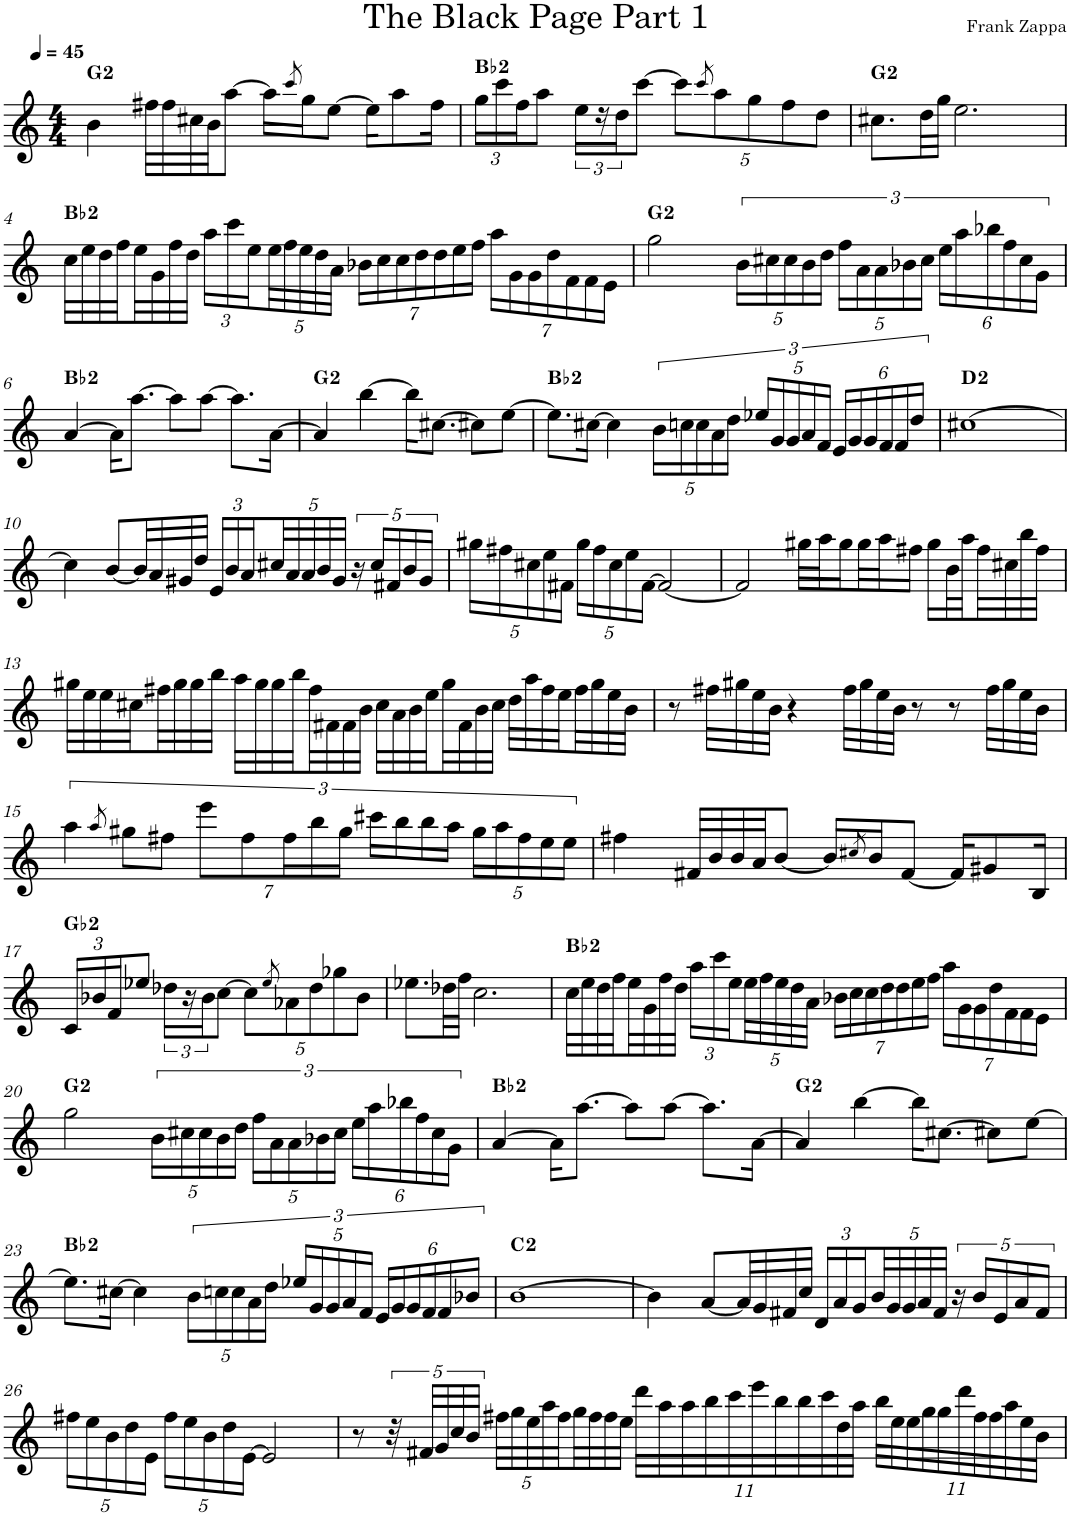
**kern	**harte
*part1	*part1
*staff1	*
*I"Piano	*
*I'Pno.	*
*clefG2	*
*k[]	*
*M4/4	*
*MM45	*
=1	=1
4b\	G:maj(2)
32ff#X\LLL	.
32ff#\	.
32cc#X\	.
32b\JJ	.
[8aa\J	.
16aa\LL]	.
8qccc/	.
16gg\J	.
[8ee\J	.
16ee\KL]	.
8aa\	.
16ff#\Jk	.
=2	=2
*Xbrackettup	*
24gg\LL	Bb:maj(2)
24ccc\	.
24ff\J	.
8aa\J	.
*brackettup	*
24ee\LL	.
24r	.
24dd\J	.
[8ccc\J	.
*Xbrackettup	*
10ccc\L]	.
8qccc/	.
10aa\	.
10gg\	.
10ff\	.
10dd\J	.
=3	=3
8.cc#X\L	G:maj(2)
32dd\LL	.
32gg\JJJ	.
2.ee\	.
!!LO:LB:g=z
=4	=4
32cc\LLL	Bb:maj(2)
32ee\	.
32dd\	.
32ff\	.
32ee\	.
32g\	.
32ff\	.
32dd\JJJ	.
24aa\LL	.
24ccc\	.
24ee\	.
40ee\L	.
40ff\	.
40ee\	.
40dd\	.
40a\JJJ	.
28b-X\LL	.
28cc\	.
28cc\	.
28dd\	.
28dd\	.
28ee\	.
28ff\JJ	.
28aa\LL	.
28g\	.
28g\	.
28dd\	.
28f\	.
28f\	.
28e\JJ	.
=5	=5
2gg\	G:maj(2)
*brackettup	*
30b\LL	.
30cc#X\	.
30cc#\	.
30b\	.
30dd\JJ	.
30ff\LL	.
30a\	.
30a\	.
30b-X\	.
30cc#\JJ	.
36ee\LL	.
36aa\	.
36bb-X\	.
36ff\	.
36cc#\	.
36g\JJ	.
!!LO:LB:g=z
=6	=6
[4a/	Bb:maj(2)
16a\KL]	.
[8.aa\J	.
8aa\L]	.
[8aa\J	.
8.aa\L]	.
[16a\Jk	.
=7	=7
4a/]	G:maj(2)
[4bb\	.
16bb\KL]	.
[8.cc#X\J	.
8cc#X\L]	.
[8ee\J	.
=8	=8
8.ee\L]	Bb:maj(2)
[16cc#X\Jk	.
4cc#\]	.
30b\LL	.
30ccn\	.
30cc\	.
30a\	.
30dd\JJ	.
30ee-X/LL	.
30g/	.
30g/	.
30a/	.
30f/JJ	.
36e/LL	.
36g/	.
36g/	.
36f/	.
36f/	.
36dd/JJ	.
=9	=9
[1cc#X	D:maj(2)
!!LO:LB:g=z
=10	=10
4cc#\]	.
[8b/L	.
32b/LL]	.
32a/	.
32g#X/	.
32dd/JJJ	.
*Xbrackettup	*
24e/LL	.
24b/	.
24a/	.
40cc#X/L	.
40a/	.
40a/	.
40b/	.
40g#/JJJ	.
*brackettup	*
20r	.
20cc#/LL	.
20f#X/	.
20b/	.
20g#/JJ	.
=11	=11
*Xbrackettup	*
20gg#X\LL	.
20ff#X\	.
20cc#X\	.
20ee\	.
20f#X\JJ	.
20gg#\LL	.
20ff#\	.
20cc#\	.
20ee\	.
[20f#\JJ	.
2f#/_	.
=12	=12
2f#/]	.
32gg#X\LLL	.
32aa\J	.
16gg#\	.
32gg#\L	.
32aa\J	.
16ff#X\JJ	.
16gg#\LL	.
32b\L	.
32aa\	.
32ff#\	.
32cc#X\	.
32bb\	.
32ff#\JJJ	.
!!LO:LB:g=z
=13	=13
32gg#X\LLL	.
32ee\	.
32ee\	.
32cc#X\	.
32ff#X\	.
32gg#\	.
32gg#\	.
32bb\JJJ	.
32aa\LLL	.
32gg#\	.
32gg#\	.
32bb\	.
32ff#\	.
32f#X\	.
32f#\	.
32b\JJJ	.
32cc#\LLL	.
32a\	.
32b\	.
32ee\	.
32gg#\	.
32f#\	.
32b\	.
32cc#\JJJ	.
32dd\LLL	.
32aa\	.
32ff#\	.
32ee\	.
32ff#\	.
32gg#\	.
32ee\	.
32b\JJJ	.
=14	=14
8r	.
32ff#X\LLL	.
32gg#X\	.
32ee\	.
32b\JJJ	.
4r	.
32ff#\LLL	.
32gg#\	.
32ee\	.
32b\JJJ	.
8r	.
8r	.
32ff#\LLL	.
32gg#\	.
32ee\	.
32b\JJJ	.
!!LO:LB:g=z
=15	=15
*brackettup	*
6aa\	.
8qaa/	.
12gg#X\L	.
12ff#X\J	.
21%2eee\L	.
21%2ff#\	.
21ff#\L	.
21bb\	.
21gg#\JJ	.
24ccc#X\LL	.
24bb\	.
24bb\	.
24aa\JJ	.
30gg#\LL	.
30aa\	.
30ff#\	.
30ee\	.
30ee\JJ	.
=16	=16
4ff#X\	.
32f#X/LLL	.
32b/	.
32b/	.
32a/JJ	.
[8b/J	.
16b/LL]	.
8qcc#X/	.
16b/J	.
[8f#/J	.
16f#/KL]	.
8g#X/	.
16B/Jk	.
!!LO:LB:g=z
=17	=17
*Xbrackettup	*
24c/LL	Gb:maj(2)
24b-X/	.
24f/J	.
8ee-X/J	.
*brackettup	*
24dd-X\LL	.
24r	.
24b-\J	.
[8cc\J	.
*Xbrackettup	*
10cc\L]	.
8qee-/	.
10a-X\	.
10dd-\	.
10gg-X\	.
10b-\J	.
=18	=18
8.ee-X\L	.
32dd-X\LL	.
32ff\JJJ	.
2.cc\	.
=19	=19
32cc\LLL	Bb:maj(2)
32ee\	.
32dd\	.
32ff\	.
32ee\	.
32g\	.
32ff\	.
32dd\JJJ	.
24aa\LL	.
24ccc\	.
24ee\	.
40ee\L	.
40ff\	.
40ee\	.
40dd\	.
40a\JJJ	.
28b-X\LL	.
28cc\	.
28cc\	.
28dd\	.
28dd\	.
28ee\	.
28ff\JJ	.
28aa\LL	.
28g\	.
28g\	.
28dd\	.
28f\	.
28f\	.
28e\JJ	.
!!LO:LB:g=z
=20	=20
2gg\	G:maj(2)
*brackettup	*
30b\LL	.
30cc#X\	.
30cc#\	.
30b\	.
30dd\JJ	.
30ff\LL	.
30a\	.
30a\	.
30b-X\	.
30cc#\JJ	.
36ee\LL	.
36aa\	.
36bb-X\	.
36ff\	.
36cc#\	.
36g\JJ	.
=21	=21
[4a/	Bb:maj(2)
16a\KL]	.
[8.aa\J	.
8aa\L]	.
[8aa\J	.
8.aa\L]	.
[16a\Jk	.
=22	=22
4a/]	G:maj(2)
[4bb\	.
16bb\KL]	.
[8.cc#X\J	.
8cc#X\L]	.
[8ee\J	.
!!LO:LB:g=z
=23	=23
8.ee\L]	Bb:maj(2)
[16cc#X\Jk	.
4cc#\]	.
30b\LL	.
30ccn\	.
30cc\	.
30a\	.
30dd\JJ	.
30ee-X/LL	.
30g/	.
30g/	.
30a/	.
30f/JJ	.
36e/LL	.
36g/	.
36g/	.
36f/	.
36f/	.
36b-X/JJ	.
=24	=24
[1b	C:maj(2)
=25	=25
4b\]	.
[8a/L	.
32a/LL]	.
32g/	.
32f#X/	.
32cc/JJJ	.
*Xbrackettup	*
24d/LL	.
24a/	.
24g/	.
40b/L	.
40g/	.
40g/	.
40a/	.
40f#/JJJ	.
*brackettup	*
20r	.
20b/LL	.
20e/	.
20a/	.
20f#/JJ	.
!!LO:LB:g=z
=26	=26
*Xbrackettup	*
20ff#X\LL	.
20ee\	.
20b\	.
20dd\	.
20e\JJ	.
20ff#\LL	.
20ee\	.
20b\	.
20dd\	.
[20e\JJ	.
2e/]	.
=27	=27
8r	.
*brackettup	*
40r	.
40f#X/LLL	.
40g/	.
40cc/	.
40b/JJJ	.
*Xbrackettup	*
40ff#X\LLL	.
40gg\	.
40ee\	.
40aa\	.
40ff#\	.
32gg\	.
32ff#\	.
32ff#\	.
32ee\JJJ	.
44ddd\LLL	.
44aa\	.
44aa\	.
44bb\	.
44ccc\	.
44eee\	.
44bb\	.
44bb\	.
44ccc\	.
44dd\	.
44aa\JJJ	.
44bb\LLL	.
44ee\	.
44ee\	.
44gg\	.
44gg\	.
44ddd\	.
44ff#\	.
44ff#\	.
44aa\	.
44ee\	.
44b\JJJ	.
=	=
*-	*-
